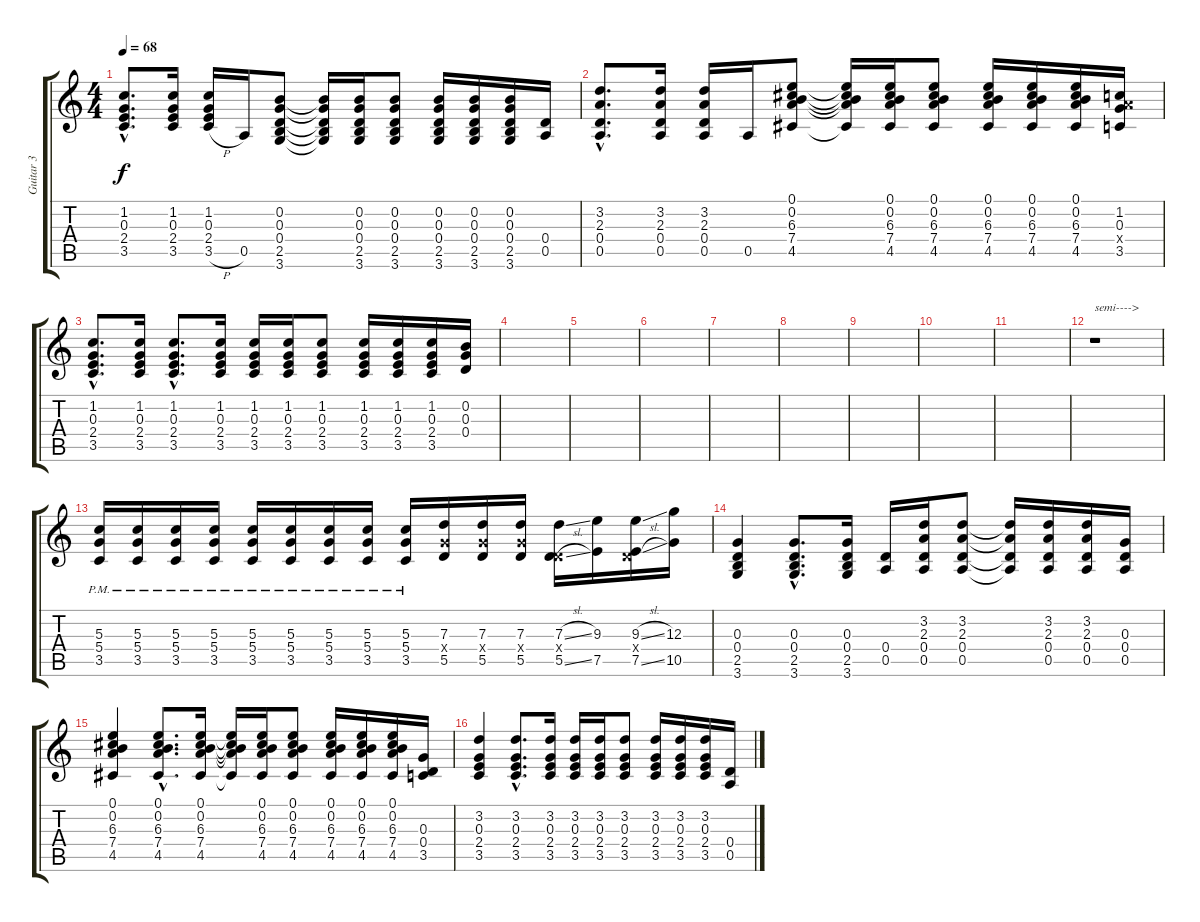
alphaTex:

\track ("Guitar 3" "Guitar 3") {instrument distortionguitar}
\staff {score tabs}
\tuning (E4 B3 G3 D3 A2 E2) {hide}
\ts (4 4)
\tempo 68
\clef g2
\ks c
(1.2{hac} 0.3{hac} 2.4{hac} 3.5{hac}).8{d dy f} (1.2 0.3 2.4 3.5).16 (1.2 0.3 2.4 3.5{h}).16 0.5.16 (0.2 0.3 0.4 2.5 3.6).8 (0.2{t} 0.3{t} 0.4{t} 2.5{t} 3.6{t}).16 (0.2 0.3 0.4 2.5 3.6).16 (0.2 0.3 0.4 2.5 3.6).8 (0.2 0.3 0.4 2.5 3.6).16 (0.2 0.3 0.4 2.5 3.6).16 (0.2 0.3 0.4 2.5 3.6).16 (0.4 0.5).16 |
(3.2{hac} 2.3{hac} 0.4{hac} 0.5{hac}).8{d} (3.2 2.3 0.4 0.5).16 (3.2 2.3 0.4 0.5).16 0.5.16 (0.1 0.2 6.3 7.4 4.5).8 (0.1{t} 0.2{t} 6.3{t} 7.4{t} 4.5{t}).16 (0.1 0.2 6.3 7.4 4.5).16 (0.1 0.2 6.3 7.4 4.5).8 (0.1 0.2 6.3 7.4 4.5).16 (0.1 0.2 6.3 7.4 4.5).16 (0.1 0.2 6.3 7.4 4.5).16 (1.2 0.3 7.4{x} 3.5).16 |
(1.2{hac} 0.3{hac} 2.4{hac} 3.5{hac}).8{d} (1.2 0.3 2.4 3.5).16 (1.2{hac} 0.3{hac} 2.4{hac} 3.5{hac}).8{d} (1.2 0.3 2.4 3.5).16 (1.2 0.3 2.4 3.5).16 (1.2 0.3 2.4 3.5).16 (1.2 0.3 2.4 3.5).8 (1.2 0.3 2.4 3.5).16 (1.2 0.3 2.4 3.5).16 (1.2 0.3 2.4 3.5).16 (0.2 0.3 0.4).16 |
|
|
|
|
|
|
|
|
r.1{txt "semi---->"} |
(5.3 5.4{pm} 3.5).16 (5.3 5.4{pm} 3.5).16 (5.3 5.4{pm} 3.5).16 (5.3 5.4{pm} 3.5).16 (5.3 5.4{pm} 3.5).16 (5.3 5.4{pm} 3.5).16 (5.3 5.4{pm} 3.5).16 (5.3 5.4{pm} 3.5).16 (5.3 5.4{pm} 3.5).16 (7.3 5.4{x} 5.5).16 (7.3 5.4{x} 5.5).16 (7.3 5.4{x} 5.5).16 (7.3{sl} 0.4{x} 5.5{sl}).16 (9.3 7.5).16 (9.3{sl} 0.4{x} 7.5{sl}).16 (12.3 10.5).16 |
(0.3 0.4 2.5 3.6).4 (0.3{hac} 0.4{hac} 2.5{hac} 3.6{hac}).8{d} (0.3 0.4 2.5 3.6).16 (0.4 0.5).16 (3.2 2.3 0.4 0.5).16 (3.2 2.3 0.4 0.5).8 (3.2{t} 2.3{t} 0.4{t} 0.5{t}).16 (3.2 2.3 0.4 0.5).16 (3.2 2.3 0.4 0.5).16 (0.3 0.4 0.5).16 |
(0.1 0.2 6.3 7.4 4.5).4 (0.1{hac} 0.2{hac} 6.3{hac} 7.4{hac} 4.5{hac}).8{d} (0.1 0.2 6.3 7.4 4.5).16 (0.1{t} 0.2{t} 6.3{t} 7.4{t} 4.5{t}).16 (0.1 0.2 6.3 7.4 4.5).16 (0.1 0.2 6.3 7.4 4.5).8 (0.1 0.2 6.3 7.4 4.5).16 (0.1 0.2 6.3 7.4 4.5).16 (0.1 0.2 6.3 7.4 4.5).16 (0.3 0.4 3.5).16 |
(3.2 0.3 2.4 3.5).4 (3.2{hac} 0.3{hac} 2.4{hac} 3.5{hac}).8{d} (3.2 0.3 2.4 3.5).16 (3.2 0.3 2.4 3.5).16 (3.2 0.3 2.4 3.5).16 (3.2 0.3 2.4 3.5).8 (3.2 0.3 2.4 3.5).16 (3.2 0.3 2.4 3.5).16 (3.2 0.3 2.4 3.5).16 (0.4 0.5).16
